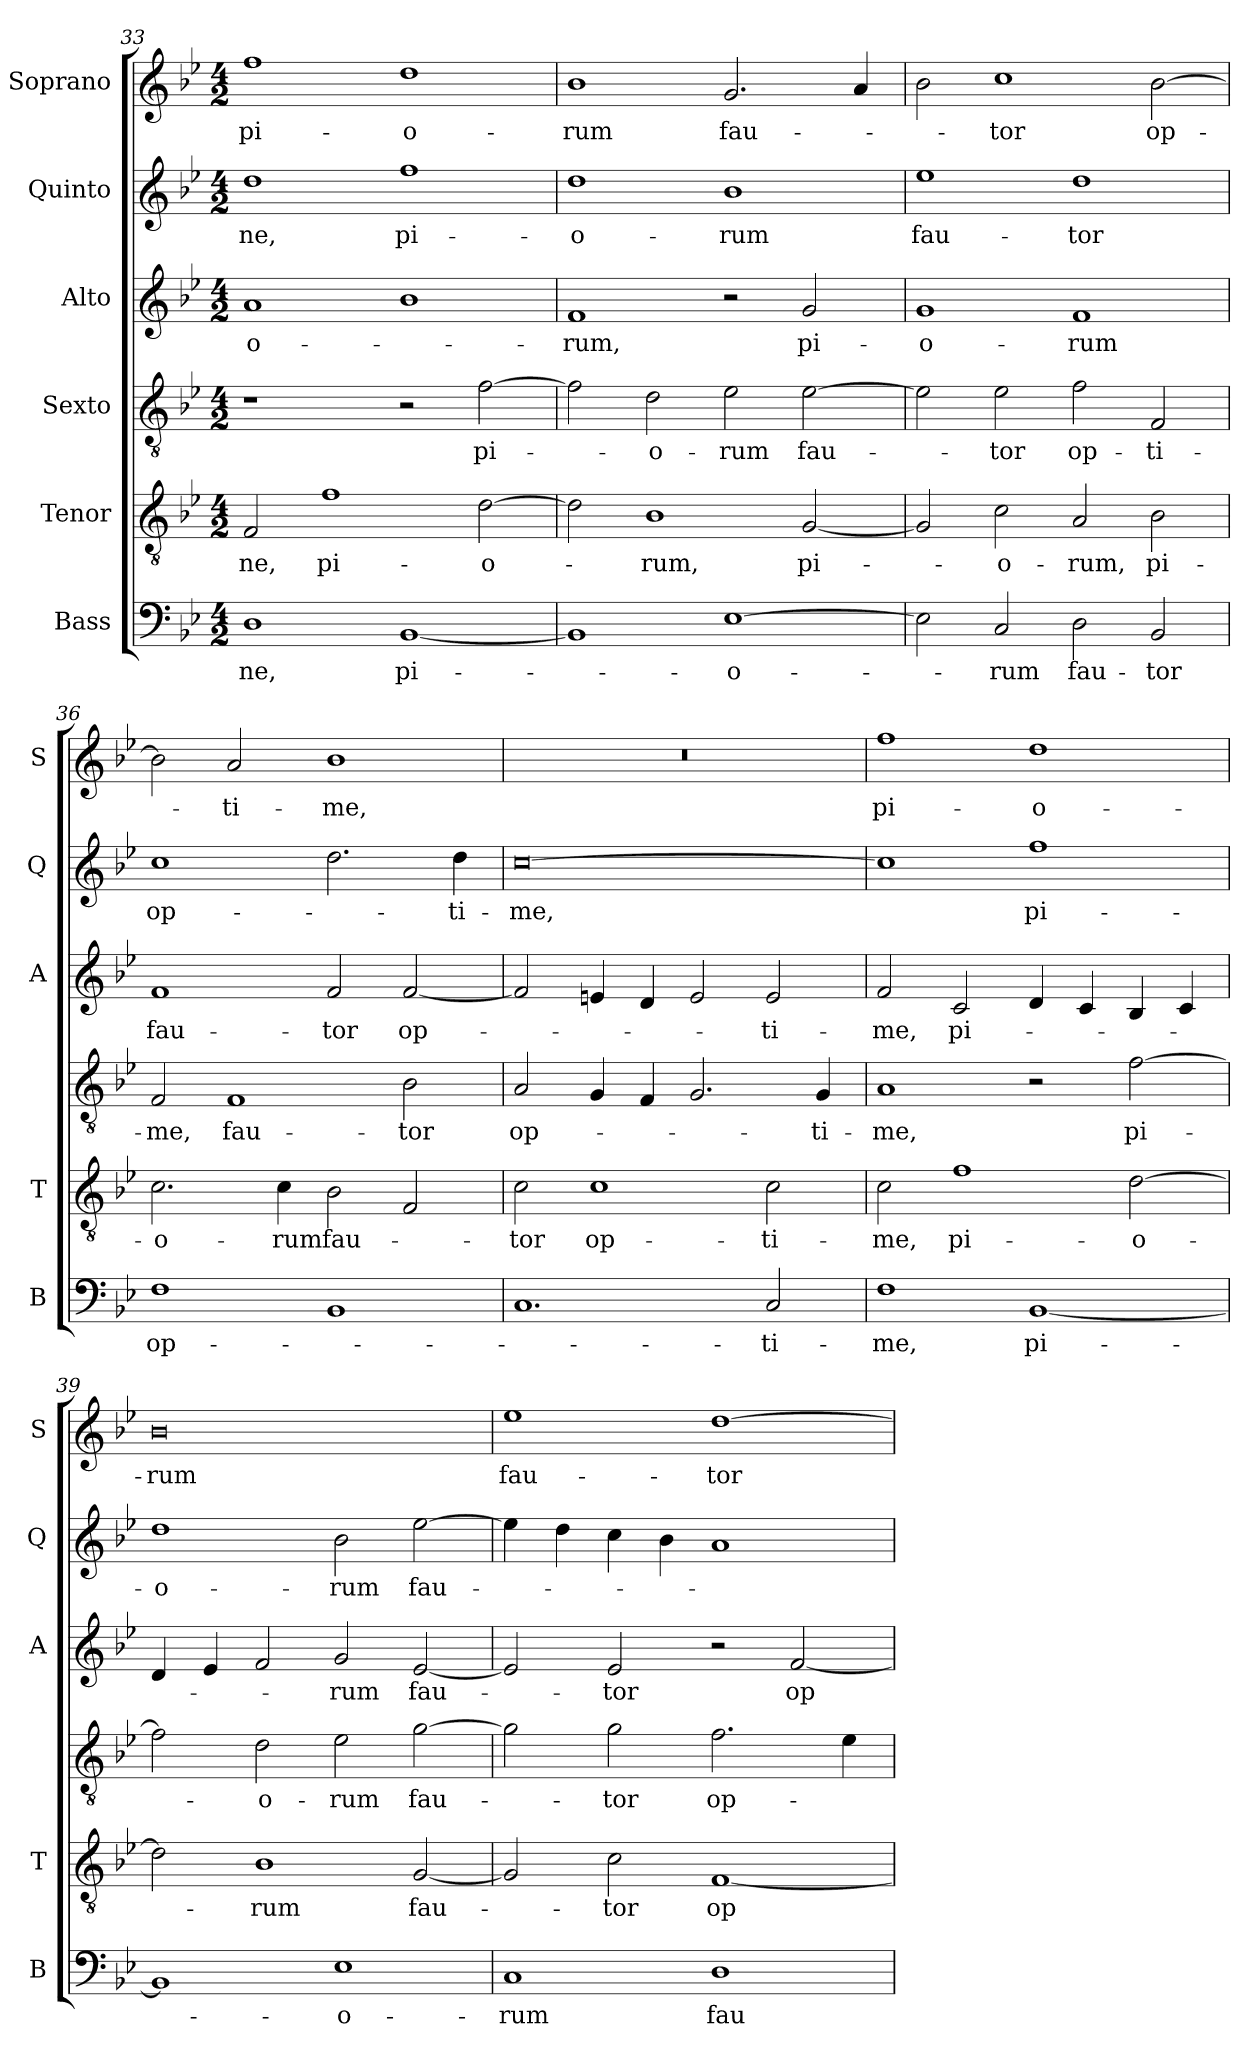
**kern	**text	**kern	**text	**kern	**text	**kern	**text	**kern	**text	**kern	**text
*part6	*part6	*part5	*part5	*part4	*part4	*part3	*part3	*part2	*part2	*part1	*part1
*staff6	*staff6	*staff5	*staff5	*staff4	*staff4	*staff3	*staff3	*staff2	*staff2	*staff1	*staff1
*I"Bass	*	*I"Tenor	*	*I"Sexto	*	*I"Alto	*	*I"Quinto	*	*I"Soprano	*
*I'B	*	*I'T	*	*	*	*I'A	*	*I'Q	*	*I'S	*
*clefF4	*	*clefGv2	*	*clefGv2	*	*clefG2	*	*clefG2	*	*clefG2	*
*k[b-e-]	*	*k[b-e-]	*	*k[b-e-]	*	*k[b-e-]	*	*k[b-e-]	*	*k[b-e-]	*
*B-:	*	*B-:	*	*B-:	*	*B-:	*	*B-:	*	*B-:	*
*M4/2	*	*M4/2	*	*M4/2	*	*M4/2	*	*M4/2	*	*M4/2	*
=33	=33	=33	=33	=33	=33	=33	=33	=33	=33	=33	=33
!	!LO:LY:b	!	!LO:LY:b	!	!	!	!LO:LY:b	!	!LO:LY:b	!	!LO:LY:b
1D	-ne,	2F/	-ne,	1r	.	1a	-o-	1dd	-ne,	1ff	pi-
!	!	!	!LO:LY:b	!	!	!	!	!	!	!	!
.	.	1f	pi-	.	.	.	.	.	.	.	.
!	!LO:LY:b	!	!	!	!	!	!	!	!LO:LY:b	!	!LO:LY:b
[1BB-	pi-	.	.	2r	.	1b-	.	1ff	pi-	1dd	-o-
!	!	!	!LO:LY:b	!	!LO:LY:b	!	!	!	!	!	!
.	.	[2d\	-o-	[2f\	pi-	.	.	.	.	.	.
=34	=34	=34	=34	=34	=34	=34	=34	=34	=34	=34	=34
!	!	!	!	!	!	!	!LO:LY:b	!	!LO:LY:b	!	!LO:LY:b
1BB-]	.	2d\]	.	2f\]	.	1f	-rum,	1dd	-o-	1b-	-rum
!	!	!	!LO:LY:b	!	!LO:LY:b	!	!	!	!	!	!
.	.	1B-	-rum,	2d\	-o-	.	.	.	.	.	.
!	!LO:LY:b	!	!	!	!LO:LY:b	!	!	!	!LO:LY:b	!	!LO:LY:b
[1E-	-o-	.	.	2e-\	-rum	2r	.	1b-	-rum	2.g/	fau-
!	!	!	!LO:LY:b	!	!LO:LY:b	!	!LO:LY:b	!	!	!	!
.	.	[2G/	pi-	[2e-\	fau-	2g/	pi-	.	.	.	.
.	.	.	.	.	.	.	.	.	.	4a/	.
=35	=35	=35	=35	=35	=35	=35	=35	=35	=35	=35	=35
!	!	!	!	!	!	!	!LO:LY:b	!	!LO:LY:b	!	!
2E-\]	.	2G/]	.	2e-\]	.	1g	-o-	1ee-	fau-	2b-\	.
!	!LO:LY:b	!	!LO:LY:b	!	!LO:LY:b	!	!	!	!	!	!LO:LY:b
2C/	-rum	2c\	-o-	2e-\	-tor	.	.	.	.	1cc	-tor
!	!LO:LY:b	!	!LO:LY:b	!	!LO:LY:b	!	!LO:LY:b	!	!LO:LY:b	!	!
2D\	fau-	2A/	-rum,	2f\	op-	1f	-rum	1dd	-tor	.	.
!	!LO:LY:b	!	!LO:LY:b	!	!LO:LY:b	!	!	!	!	!	!LO:LY:b
2BB-/	-tor	2B-\	pi-	2F/	-ti-	.	.	.	.	[2b-\	op-
!!LO:LB:g=z
=36	=36	=36	=36	=36	=36	=36	=36	=36	=36	=36	=36
!	!LO:LY:b	!	!LO:LY:b	!	!LO:LY:b	!	!LO:LY:b	!	!LO:LY:b	!	!
1F	op-	2.c\	-o-	2F/	-me,	1f	fau-	1cc	op-	2b-\]	.
!	!	!	!	!	!LO:LY:b	!	!	!	!	!	!LO:LY:b
.	.	.	.	1F	fau-	.	.	.	.	2a/	-ti-
!	!	!	!LO:LY:b	!	!	!	!	!	!	!	!
.	.	4c\	-rum	.	.	.	.	.	.	.	.
!	!	!	!LO:LY:b	!	!	!	!LO:LY:b	!	!	!	!LO:LY:b
1BB-	.	2B-\	fau-	.	.	2f/	-tor	2.dd\	.	1b-	-me,
!	!	!	!	!	!LO:LY:b	!	!LO:LY:b	!	!	!	!
.	.	2F/	.	2B-\	-tor	[2f/	op-	.	.	.	.
!	!	!	!	!	!	!	!	!	!LO:LY:b	!	!
.	.	.	.	.	.	.	.	4dd\	-ti-	.	.
=37	=37	=37	=37	=37	=37	=37	=37	=37	=37	=37	=37
!	!	!	!LO:LY:b	!	!LO:LY:b	!	!	!	!LO:LY:b	!	!
1.C	.	2c\	-tor	2A/	op-	2f/]	.	[0cc	-me,	0r	.
!	!	!	!LO:LY:b	!	!	!	!	!	!	!	!
.	.	1c	op-	4G/	.	4en/	.	.	.	.	.
.	.	.	.	4F/	.	4d/	.	.	.	.	.
.	.	.	.	2.G/	.	2e/	.	.	.	.	.
!	!LO:LY:b	!	!LO:LY:b	!	!	!	!LO:LY:b	!	!	!	!
2C/	-ti-	2c\	-ti-	.	.	2e/	-ti-	.	.	.	.
!	!	!	!	!	!LO:LY:b	!	!	!	!	!	!
.	.	.	.	4G/	-ti-	.	.	.	.	.	.
=38	=38	=38	=38	=38	=38	=38	=38	=38	=38	=38	=38
!	!LO:LY:b	!	!LO:LY:b	!	!LO:LY:b	!	!LO:LY:b	!	!	!	!LO:LY:b
1F	-me,	2c\	-me,	1A	-me,	2f/	-me,	1cc]	.	1ff	pi-
!	!	!	!LO:LY:b	!	!	!	!LO:LY:b	!	!	!	!
.	.	1f	pi-	.	.	2c/	pi-	.	.	.	.
!	!LO:LY:b	!	!	!	!	!	!	!	!LO:LY:b	!	!LO:LY:b
[1BB-	pi-	.	.	2r	.	4d/	.	1ff	pi-	1dd	-o-
.	.	.	.	.	.	4c/	.	.	.	.	.
!	!	!	!LO:LY:b	!	!LO:LY:b	!	!	!	!	!	!
.	.	[2d\	-o-	[2f\	pi-	4B-/	.	.	.	.	.
.	.	.	.	.	.	4c/	.	.	.	.	.
=39	=39	=39	=39	=39	=39	=39	=39	=39	=39	=39	=39
!	!	!	!	!	!	!	!	!	!LO:LY:b	!	!LO:LY:b
1BB-]	.	2d\]	.	2f\]	.	4d/	.	1dd	-o-	0b-	-rum
.	.	.	.	.	.	4e-/	.	.	.	.	.
!	!	!	!LO:LY:b	!	!LO:LY:b	!	!	!	!	!	!
.	.	1B-	-rum	2d\	-o-	2f/	.	.	.	.	.
!	!LO:LY:b	!	!	!	!LO:LY:b	!	!LO:LY:b	!	!LO:LY:b	!	!
1E-	-o-	.	.	2e-\	-rum	2g/	-rum	2b-\	-rum	.	.
!	!	!	!LO:LY:b	!	!LO:LY:b	!	!LO:LY:b	!	!LO:LY:b	!	!
.	.	[2G/	fau-	[2g\	fau-	[2e-/	fau-	[2ee-\	fau-	.	.
!!LO:PB:g=z
=40	=40	=40	=40	=40	=40	=40	=40	=40	=40	=40	=40
!	!LO:LY:b	!	!	!	!	!	!	!	!	!	!LO:LY:b
1C	-rum	2G/]	.	2g\]	.	2e-/]	.	4ee-\]	.	1ee-	fau-
.	.	.	.	.	.	.	.	4dd\	.	.	.
!	!	!	!LO:LY:b	!	!LO:LY:b	!	!LO:LY:b	!	!	!	!
.	.	2c\	-tor	2g\	-tor	2e-/	-tor	4cc\	.	.	.
.	.	.	.	.	.	.	.	4b-\	.	.	.
!	!LO:LY:b	!	!LO:LY:b	!	!LO:LY:b	!	!	!	!	!	!LO:LY:b
1D	fau-	[1F	op-	2.f\	op-	2r	.	1a	.	[1dd	-tor
!	!	!	!	!	!	!	!LO:LY:b	!	!	!	!
.	.	.	.	.	.	[2f/	op-	.	.	.	.
.	.	.	.	4e-\	.	.	.	.	.	.	.
=	=	=	=	=	=	=	=	=	=	=	=
*-	*-	*-	*-	*-	*-	*-	*-	*-	*-	*-	*-
